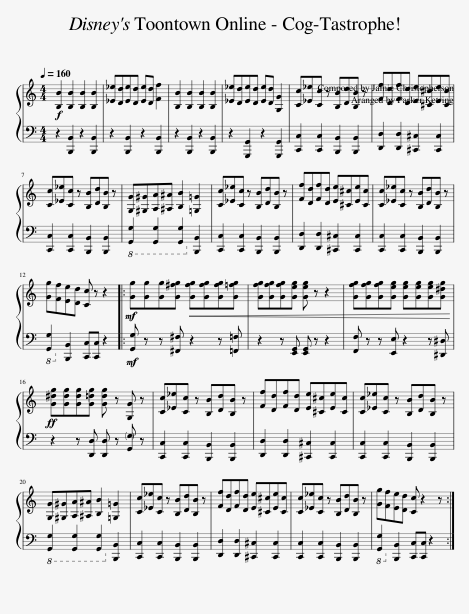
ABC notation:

X:1
%%score { 1 | 2 }
L:1/8
Q:1/4=160
M:4/4
I:linebreak $
K:C
V:1 treble
V:2 bass
V:1
!f! [B,B]2 [B,B]2 [B,B]2 [B,B]2 | [_E_e][Dd][Ee][Dd] [Ee][Dd] [Ff]2 | [B,B]2 [B,B]2 [B,B]2 [B,B]2 | [_E_e][Dd][Ee][Dd] [Ee][Dd] [G,G]2 | [Cc][_E_e][Cc] z [B,B][Dd][B,B] z | %5
 [Ff][Dd][Ff][Dd] [Ee][^C^c][Ee][Cc] |$ [Cc][_E_e][Cc] z [B,B][Dd][B,B] z | [G,G][^G,^G][A,A][^A,^A] [B,B]2 [=G,=G]2 | [Cc][_E_e][Cc] z [B,B][Dd][B,B] z | [Ff][Dd][Ff][Dd] [Ee][^C^c][Ee][Cc] | %10
 [Cc][_E_e][Cc] z [B,B][Dd][B,B] z |$ [Gg][Ff][Ee][Dd] [Cc] z z2 |:!mf! [Gg][Gg][Gg][G^fg]!<(! [Gfg][Gfg][Gfg][G=fg] | [Gfg][Gfg][Gfg][Geg] [Geg] z z2 | [Gfg][Gfg][Gfg][Geg] [Geg][Geg][Geg][G^dg]!<)! |$ %15
!ff! [G^dg][Gdg][Gdg][G=dg] [Gdg] z [G,G] z | [Cc][_E_e][Cc] z [B,B][Dd][B,B] z | [Ff][Dd][Ff][Dd] [Ee][^C^c][Ee][Cc] | [Cc][_E_e][Cc] z [B,B][Dd][B,B] z |$ [G,G][^G,^G][A,A][^A,^A] [B,B]2 [=G,=G]2 | %20
 [Cc][_E_e][Cc] z [B,B][Dd][B,B] z | [Ff][Dd][Ff][Dd] [Ee][^C^c][Ee][Cc] | [Cc][_E_e][Cc] z [B,B][Dd][B,B] z | [Gg][Ff][Ee][Dd] [Cc] z2 z :| %24
V:2
 z2 [B,,,B,,]2 z2 [B,,,B,,]2 | z2 [B,,,B,,]2 z2 [B,,,B,,]2 | z2 [B,,,B,,]2 z2 [B,,,B,,]2 | z2 [G,,,G,,]2 z2 [G,,,G,,]2 | [C,,C,]2 [C,,C,]2 [B,,,B,,]2 [B,,,B,,]2 | %5
 [D,,D,]2 [D,,D,]2 [^C,,^C,]2 [C,,C,]2 |$ [C,,C,]2 [C,,C,]2 [B,,,B,,]2 [B,,,B,,]2 |!8vb(! [G,,,G,,]2 [G,,,G,,]2 [G,,,G,,]2!8vb)! [B,,,B,,]2 | [C,,C,]2 [C,,C,]2 [B,,,B,,]2 [B,,,B,,]2 | [D,,D,]2 [D,,D,]2 [^C,,^C,]2 [C,,C,]2 | %10
 [C,,C,]2 [C,,C,]2 [B,,,B,,]2 [B,,,B,,]2 |$!8vb(! [G,,,G,,]2!8vb)! [B,,,B,,]2 [C,,C,][C,,C,] z2 |:!mf! [G,,G,] z z [^F,,^F,] z2 z [=F,,=F,] | z2 z [E,,G,,] [E,,G,,] z z2 | [F,,F,] z z [E,,E,] z2 z [^D,,^D,] |$ %15
 z2 z [D,,D,] [D,,D,] z [G,,G,] z | [C,,C,]2 [C,,C,]2 [B,,,B,,]2 [B,,,B,,]2 | [D,,D,]2 [D,,D,]2 [^C,,^C,]2 [C,,C,]2 | [C,,C,]2 [C,,C,]2 [B,,,B,,]2 [B,,,B,,]2 |$!8vb(! [G,,,G,,]2 [G,,,G,,]2 [G,,,G,,]2!8vb)! [B,,,B,,]2 | %20
 [C,,C,]2 [C,,C,]2 [B,,,B,,]2 [B,,,B,,]2 | [D,,D,]2 [D,,D,]2 [^C,,^C,]2 [C,,C,]2 | [C,,C,]2 [C,,C,]2 [B,,,B,,]2 [B,,,B,,]2 |!8vb(! [G,,,G,,]2!8vb)! [B,,,B,,]2 [C,,C,][C,,C,] z2 :| %24
